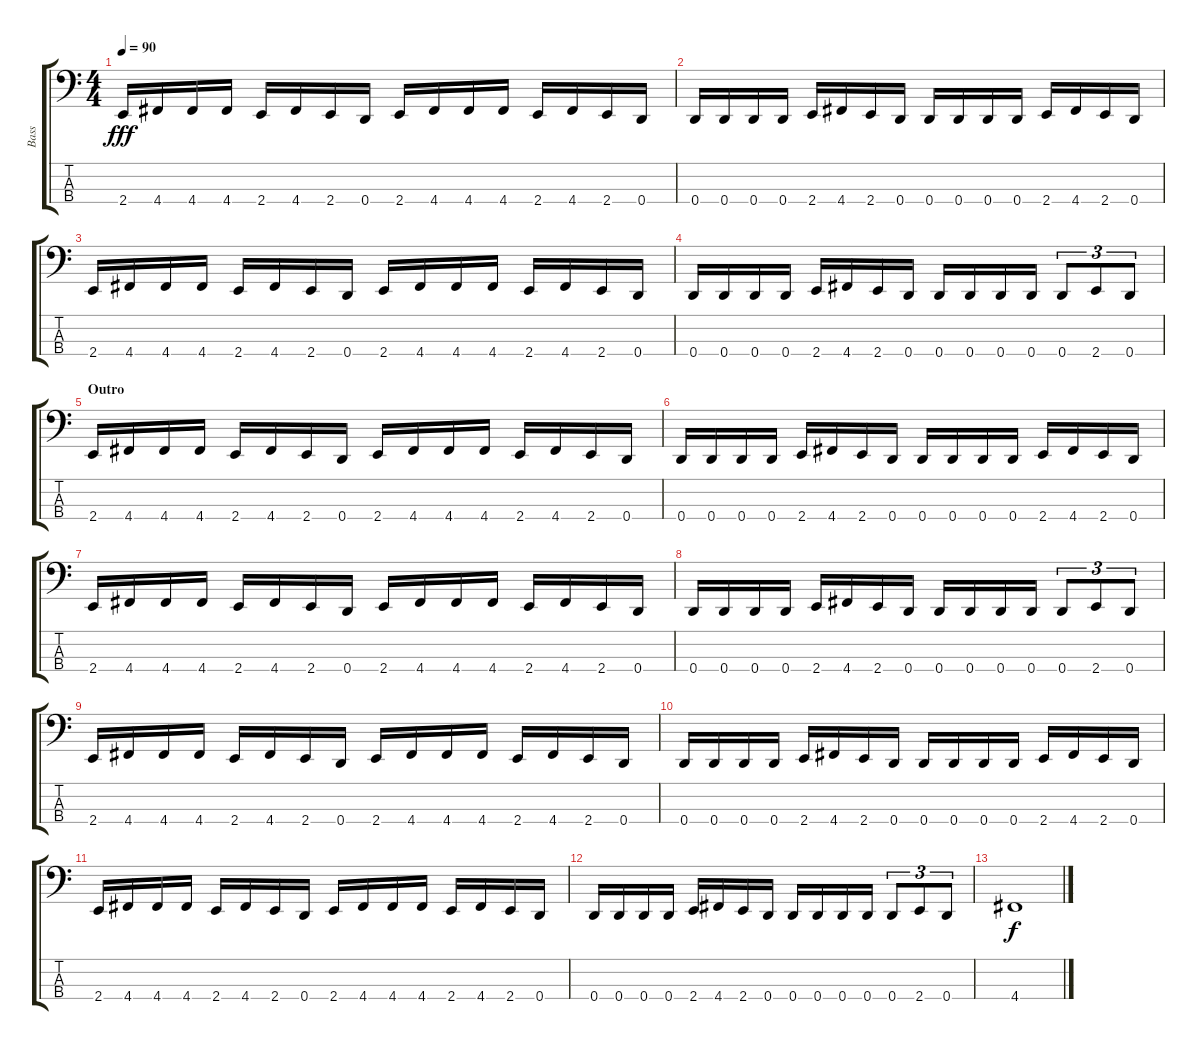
\track ("Bass" "Bass") {instrument electricbasspick}
\staff {score tabs}
\tuning (G2 D2 A1 D1) {hide}
\ts (4 4)
\tempo 90
\clef f4
\ks c
2.4.16{dy fff} 4.4.16 4.4.16 4.4.16 2.4.16 4.4.16 2.4.16 0.4.16 2.4.16 4.4.16 4.4.16 4.4.16 2.4.16 4.4.16 2.4.16 0.4.16 |
0.4.16 0.4.16 0.4.16 0.4.16 2.4.16 4.4.16 2.4.16 0.4.16 0.4.16 0.4.16 0.4.16 0.4.16 2.4.16 4.4.16 2.4.16 0.4.16 |
2.4.16 4.4.16 4.4.16 4.4.16 2.4.16 4.4.16 2.4.16 0.4.16 2.4.16 4.4.16 4.4.16 4.4.16 2.4.16 4.4.16 2.4.16 0.4.16 |
0.4.16 0.4.16 0.4.16 0.4.16 2.4.16 4.4.16 2.4.16 0.4.16 0.4.16 0.4.16 0.4.16 0.4.16 0.4.8{tu (3 2)} 2.4.8{tu (3 2)} 0.4.8{tu (3 2)} |
\section ("" "Outro")
2.4.16 4.4.16 4.4.16 4.4.16 2.4.16 4.4.16 2.4.16 0.4.16 2.4.16 4.4.16 4.4.16 4.4.16 2.4.16 4.4.16 2.4.16 0.4.16 |
0.4.16 0.4.16 0.4.16 0.4.16 2.4.16 4.4.16 2.4.16 0.4.16 0.4.16 0.4.16 0.4.16 0.4.16 2.4.16 4.4.16 2.4.16 0.4.16 |
2.4.16 4.4.16 4.4.16 4.4.16 2.4.16 4.4.16 2.4.16 0.4.16 2.4.16 4.4.16 4.4.16 4.4.16 2.4.16 4.4.16 2.4.16 0.4.16 |
0.4.16 0.4.16 0.4.16 0.4.16 2.4.16 4.4.16 2.4.16 0.4.16 0.4.16 0.4.16 0.4.16 0.4.16 0.4.8{tu (3 2)} 2.4.8{tu (3 2)} 0.4.8{tu (3 2)} |
2.4.16 4.4.16 4.4.16 4.4.16 2.4.16 4.4.16 2.4.16 0.4.16 2.4.16 4.4.16 4.4.16 4.4.16 2.4.16 4.4.16 2.4.16 0.4.16 |
0.4.16 0.4.16 0.4.16 0.4.16 2.4.16 4.4.16 2.4.16 0.4.16 0.4.16 0.4.16 0.4.16 0.4.16 2.4.16 4.4.16 2.4.16 0.4.16 |
2.4.16 4.4.16 4.4.16 4.4.16 2.4.16 4.4.16 2.4.16 0.4.16 2.4.16 4.4.16 4.4.16 4.4.16 2.4.16 4.4.16 2.4.16 0.4.16 |
0.4.16 0.4.16 0.4.16 0.4.16 2.4.16 4.4.16 2.4.16 0.4.16 0.4.16 0.4.16 0.4.16 0.4.16 0.4.8{tu (3 2)} 2.4.8{tu (3 2)} 0.4.8{tu (3 2)} |
4.4.1{dy f}
